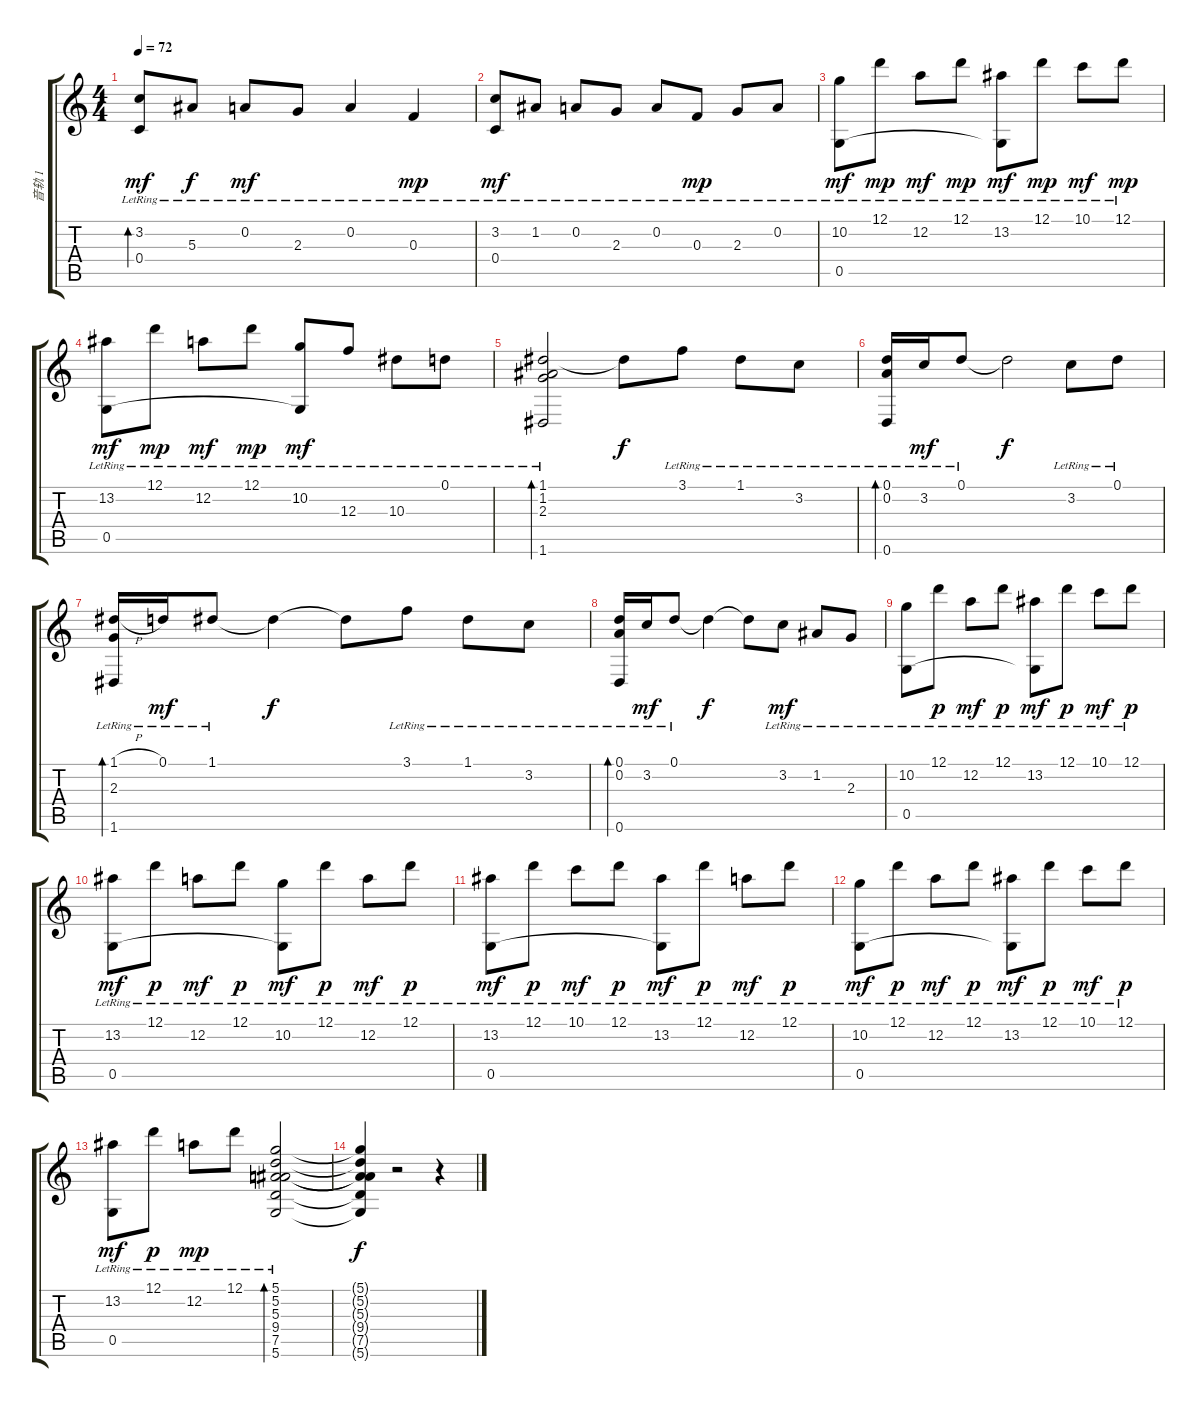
\track ("音轨 1" "音轨 1") {instrument acousticguitarsteel}
\staff {score tabs}
\tuning (D4 A3 F3 C3 G2 D2) {hide}
\ts (4 4)
\tempo 72
\clef g2
\ks c
(3.2{lr} 0.4{lr}).8{bd 60 dy mf} 5.3{lr}.8{dy f} 0.2{lr}.8{dy mf} 2.3{lr}.8 0.2{lr}.4 0.3{lr}.4{dy mp} |
(3.2{lr} 0.4{lr}).8{dy mf} 1.2{lr}.8 0.2{lr}.8 2.3{lr}.8 0.2{lr}.8 0.3{lr}.8{dy mp} 2.3{lr}.8 0.2{lr}.8 |
(10.2{lr} 0.5{lr}).8{dy mf} 12.1{lr}.8{dy mp} 12.2{lr}.8{dy mf} 12.1{lr}.8{dy mp} (13.2{lr} 0.5{t}).8{dy mf} 12.1{lr}.8{dy mp} 10.1{lr}.8{dy mf} 12.1{lr}.8{dy mp} |
(13.2{lr} 0.5{lr}).8{dy mf} 12.1{lr}.8{dy mp} 12.2{lr}.8{dy mf} 12.1{lr}.8{dy mp} (10.2{lr} 0.5{t}).8{dy mf} 12.3{lr}.8 10.3{lr}.8 0.1{lr}.8 |
(1.1{lr} 1.2{lr} 2.3{lr} 1.6{lr}).2{bd 60} 1.1{t}.8{dy f} 3.1{lr}.8 1.1{lr}.8 3.2{lr}.8 |
(0.1{lr} 0.2 0.6{lr}).16{bd 60} 3.2{lr}.16{dy mf} 0.1{lr}.8 0.1{t}.2{dy f} 3.2{lr}.8 0.1{lr}.8 |
(1.1{h lr} 2.3{lr} 1.6{lr}).16{bd 60} 0.1{lr}.16{dy mf} 1.1{lr}.8 1.1{t}.4{dy f} 1.1{t}.8 3.1{lr}.8 1.1{lr}.8 3.2{lr}.8 |
(0.1{lr} 0.2 0.6{lr}).16{bd 60} 3.2{lr}.16{dy mf} 0.1{lr}.8 0.1{t}.4{dy f} 0.1{t}.8 3.2{lr}.8{dy mf} 1.2{lr}.8 2.3{lr}.8 |
(10.2{lr} 0.5{lr}).8 12.1{lr}.8{dy p} 12.2{lr}.8{dy mf} 12.1{lr}.8{dy p} (13.2{lr} 0.5{t}).8{dy mf} 12.1{lr}.8{dy p} 10.1{lr}.8{dy mf} 12.1{lr}.8{dy p} |
(13.2{lr} 0.5{lr}).8{dy mf} 12.1{lr}.8{dy p} 12.2{lr}.8{dy mf} 12.1{lr}.8{dy p} (10.2{lr} 0.5{t}).8{dy mf} 12.1{lr}.8{dy p} 12.2{lr}.8{dy mf} 12.1{lr}.8{dy p} |
(13.2{lr} 0.5).8{dy mf} 12.1{lr}.8{dy p} 10.1{lr}.8{dy mf} 12.1{lr}.8{dy p} (13.2{lr} 0.5{t}).8{dy mf} 12.1{lr}.8{dy p} 12.2{lr}.8{dy mf} 12.1{lr}.8{dy p} |
(10.2{lr} 0.5{lr}).8{dy mf} 12.1{lr}.8{dy p} 12.2{lr}.8{dy mf} 12.1{lr}.8{dy p} (13.2{lr} 0.5{t}).8{dy mf} 12.1{lr}.8{dy p} 10.1{lr}.8{dy mf} 12.1{lr}.8{dy p} |
(13.2{lr} 0.5{lr}).8{dy mf} 12.1{lr}.8{dy p} 12.2{lr}.8{dy mp} 12.1{lr}.8 (5.1 5.2{lr} 5.3{lr} 9.4{lr} 7.5{lr} 5.6{lr}).2{bd 60} |
(5.1{t} 5.2{t} 5.3{t} 9.4{t} 7.5{t} 5.6{t}).4{dy f} r.2 r.4
